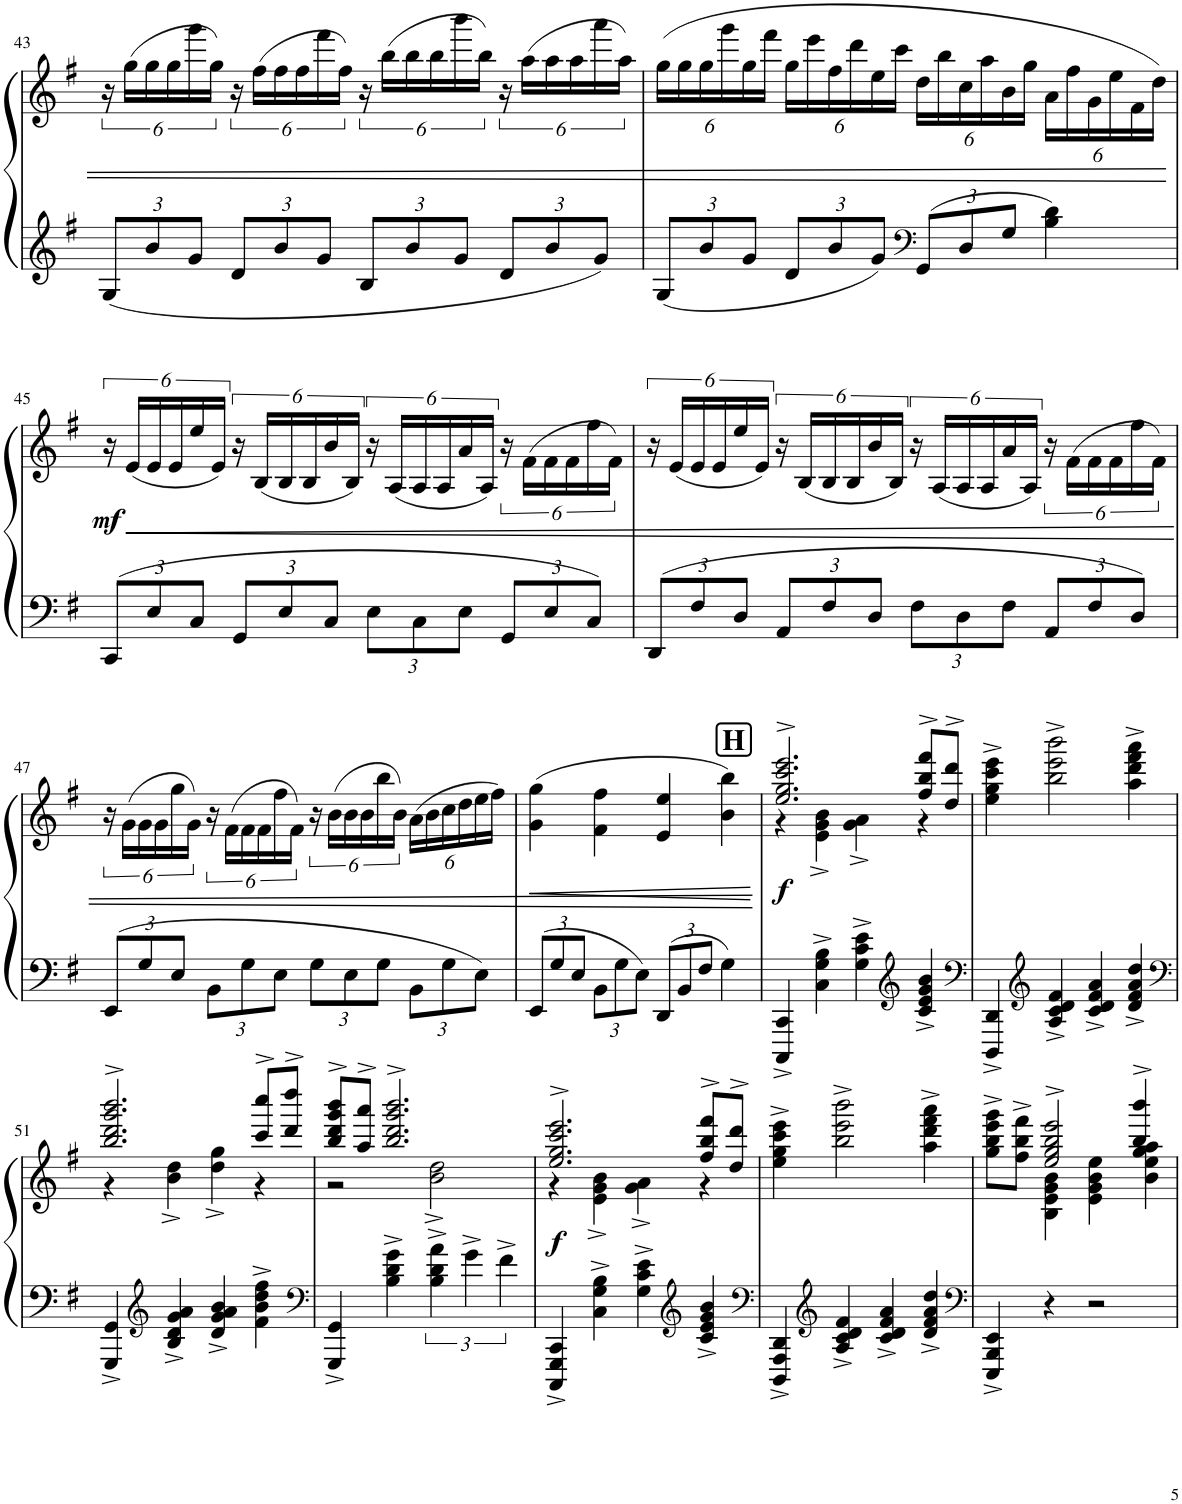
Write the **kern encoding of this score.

**kern	**kern	**dynam
*part1	*part1	*part1
*staff2	*staff1	*staff1/2
*I"Piano	*	*
*I'Pno.	*	*
!!LO:PB:g=z
*clefG2	*clefG2	*
*k[f#]	*k[f#]	*
*M4/4	*M4/4	*
*met(c)	*met(c)	*
*Xbrackettup	*	*
=43	=43	=43
12G/L	24r	.
.	(24gg\LL	.
12b/	24gg\	.
.	24gg\	.
12g/J	24ggg\	.
.	24gg\JJ)	.
12d/L	24r	.
.	(24ff#\LL	.
12b/	24ff#\	.
.	24ff#\	.
12g/J	24fff#\	.
.	24ff#\JJ)	.
12B/L	24r	.
.	(24bb\LL	.
12b/	24bb\	.
.	24bb\	.
12g/J	24bbb\	.
.	24bb\JJ)	.
12d/L	24r	.
.	(24aa\LL	.
12b/	24aa\	.
.	24aa\	.
12g/J	24aaa\	.
.	24aa\JJ)	.
=44	=44	=44
*	*Xbrackettup	*
12G/L	(24gg\LL	.
.	24gg\	.
12b/	24gg\	.
.	24ggg\	.
12g/J	24gg\	.
.	24fff#\JJ	.
12d/L	24gg\LL	.
.	24eee\	.
12b/	24ff#\	.
.	24ddd\	.
12g/J	24ee\	.
.	24ccc\JJ	.
*clefF4	*	*
12GG/L	24dd\LL	.
.	24bb\	.
12D/	24cc\	.
.	24aa\	.
12G/J	24b\	.
.	24gg\JJ	.
4B\ 4d\	24a\LL	.
.	24ff#\	.
.	24g\	.
.	24ee\	.
.	24f#\	.
.	24dd\JJ)	.
!!LO:LB:g=z
=45	=45	=45
*	*brackettup	*
!	!	!LO:DY:b
12CC/L	24r	mf
!	!	!LO:HP:b
.	(24e/LL	<
12E/	24e/	.
.	24e/	.
12C/J	24ee/	.
.	24e/JJ)	.
12GG/L	24r	.
.	(24B/LL	.
12E/	24B/	.
.	24B/	.
12C/J	24b/	.
.	24B/JJ)	.
12E\L	24r	.
.	(24A/LL	.
12C\	24A/	.
.	24A/	.
12E\J	24a/	.
.	24A/JJ)	.
12GG/L	24r	.
.	(24f#\LL	.
12E/	24f#\	.
.	24f#\	.
12C/J	24ff#\	.
.	24f#\JJ)	.
=46	=46	=46
12DD/L	24r	.
.	(24e/LL	.
12F#/	24e/	.
.	24e/	.
12D/J	24ee/	.
.	24e/JJ)	.
12AA/L	24r	.
.	(24B/LL	.
12F#/	24B/	.
.	24B/	.
12D/J	24b/	.
.	24B/JJ)	.
12F#\L	24r	.
.	(24A/LL	.
12D\	24A/	.
.	24A/	.
12F#\J	24a/	.
.	24A/JJ)	.
12AA/L	24r	.
.	(24f#\LL	.
12F#/	24f#\	.
.	24f#\	.
12D/J	24ff#\	.
.	24f#\JJ)	.
!!LO:LB:g=z
=47	=47	=47
12EE/L	24r	.
.	(24g\LL	.
12G/	24g\	.
.	24g\	.
12E/J	24gg\	.
.	24g\JJ)	.
12BB\L	24r	.
.	(24f#\LL	.
12G\	24f#\	.
.	24f#\	.
12E\J	24ff#\	.
.	24f#\JJ)	.
12G\L	24r	.
.	(24b\LL	.
12E\	24b\	.
.	24b\	.
12G\J	24bb\	.
.	24b\JJ)	.
*	*Xbrackettup	*
12BB\L	(24a\LL	.
.	24b\	.
12G\	24cc\	.
.	24dd\	.
12E\J	24ee\	.
.	24ff#\JJ)	.
=48	=48	=48
!	!	!LO:HP:b
12EE/L	(4g\ 4gg\	<
12G/	.	.
12E/J	.	.
12BB\L	4f#\ 4ff#\	.
12G\	.	.
12E\J	.	.
12DD/L	4e/ 4ee/	.
12BB/	.	.
12F#/J	.	.
4G\	4b\ 4bb\)	.
.	.	[ [
!!LO:REH:place=s1:a:B:cj:fs=14:t=H
=49	=49	=49
*	*^	*
!	!	!	!LO:DY:b
4CCC/^ 4CC/^	2.ee/^ 2.gg/^ 2.ccc/^ 2.eee/^	4r	f
4C\^ 4G\^ 4B\^	.	4e\^ 4g\^ 4b\^	.
4G\^ 4c\^ 4e\^	.	4g\^ 4a\^	.
*clefG2	*	*	*
4c/^ 4e/^ 4g/^ 4b/^	8ff#/^ 8bb/^ 8fff#/^L	4r	.
.	8dd/^ 8ddd/^J	.	.
*	*v	*v	*
=50	=50	=50
*clefF4	*	*
4DDD/^ 4DD/^	4ee\^ 4gg\^ 4ccc\^ 4eee\^	.
*clefG2	*	*
4A/^ 4c/^ 4d/^ 4f#/^	2bb\^ 2eee\^ 2bbb\^	.
4c/^ 4d/^ 4f#/^ 4a/^	.	.
4d/^ 4f#/^ 4a/^ 4dd/^	4aa\^ 4ddd\^ 4fff#\^ 4aaa\^	.
!!LO:LB:g=z
=51	=51	=51
*clefF4	*	*
*	*^	*
4GGG/^ 4GG/^	2.bb/^ 2.ddd/^ 2.ggg/^ 2.bbb/^	4r	.
*clefG2	*	*	*
4B/^ 4d/^ 4g/^ 4a/^	.	4b\^ 4dd\^	.
4d/^ 4g/^ 4a/^ 4b/^	.	4dd\^ 4gg\^	.
4f#\^ 4b\^ 4dd\^ 4ff#\^	8ccc/^ 8cccc/^L	4r	.
.	8ddd/^ 8dddd/^J	.	.
=52	=52	=52	=52
*clefF4	*	*	*
4GGG/^ 4GG/^	8bb/^ 8ddd/^ 8ggg/^ 8bbb/^L	2r	.
.	8aa/^ 8aaa/^J	.	.
4B\^ 4d\^ 4g\^	2.bb/^ 2.ddd/^ 2.ggg/^ 2.bbb/^	.	.
*brackettup	*	*	*
6B\^ 6d\^ 6a\^	.	2b\^ 2dd\^	.
6g^\	.	.	.
6f#^\	.	.	.
=53	=53	=53	=53
!	!	!	!LO:DY:b
4CCC/^ 4GGG/^ 4CC/^	2.ee/^ 2.gg/^ 2.ccc/^ 2.eee/^	4r	f
4C\^ 4G\^ 4B\^	.	4e\^ 4g\^ 4b\^	.
4G\^ 4c\^ 4e\^	.	4g\^ 4a\^	.
*clefG2	*	*	*
4c/^ 4e/^ 4g/^ 4b/^	8ff#/^ 8bb/^ 8fff#/^L	4r	.
.	8dd/^ 8ddd/^J	.	.
*	*v	*v	*
=54	=54	=54
*clefF4	*	*
4DDD/^ 4AAA/^ 4DD/^	4ee\^ 4gg\^ 4ccc\^ 4eee\^	.
*clefG2	*	*
4A/^ 4c/^ 4d/^ 4f#/^	2bb\^ 2eee\^ 2bbb\^	.
4c/^ 4d/^ 4f#/^ 4a/^	.	.
4d/^ 4f#/^ 4a/^ 4dd/^	4aa\^ 4ddd\^ 4fff#\^ 4aaa\^	.
=55	=55	=55
*clefF4	*	*
*	*^	*
4EEE/^ 4BBB/^ 4EE/^	8gg\^ 8bb\^ 8eee\^ 8ggg\^L	4ryy	.
.	8ff#\^ 8bb\^ 8fff#\^J	.	.
4r	2ee/^ 2gg/^ 2bb/^ 2eee/^	4B\ 4e\ 4g\ 4b\	.
2r	.	4e\ 4g\ 4b\ 4ee\	.
.	4bb/^ 4bbb/^	4b\ 4ee\ 4gg\ 4aa\	.
*	*v	*v	*
=	=	=
*-	*-	*-
